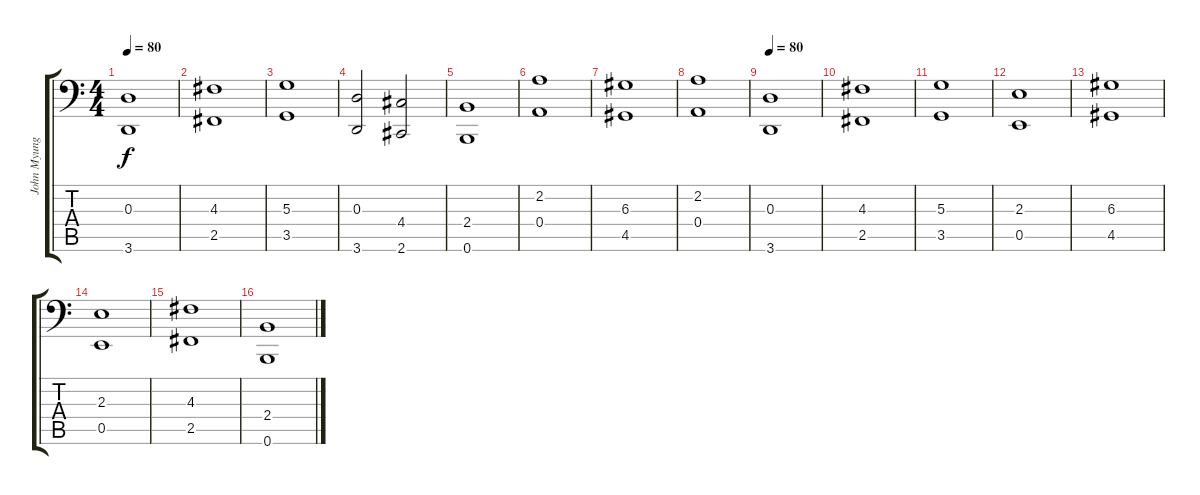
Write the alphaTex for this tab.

\track ("John Myung - 6 Strings Bass" "John Myung") {instrument acousticbass}
\staff {score tabs}
\tuning (C3 G2 D2 A1 E1 B0) {hide}
\ts (4 4)
\tempo 80
\clef f4
\ks c
(0.3 3.6).1{dy f instrument acousticbass} |
(4.3 2.5).1 |
(5.3 3.5).1 |
(0.3 3.6).2 (4.4 2.6).2 |
(2.4 0.6).1 |
(2.2 0.4).1 |
(6.3 4.5).1 |
(2.2 0.4).1 |
\tempo 80
(0.3 3.6).1 |
(4.3 2.5).1 |
(5.3 3.5).1 |
(2.3 0.5).1 |
(6.3 4.5).1 |
(2.3 0.5).1 |
(4.3 2.5).1 |
(2.4 0.6).1
